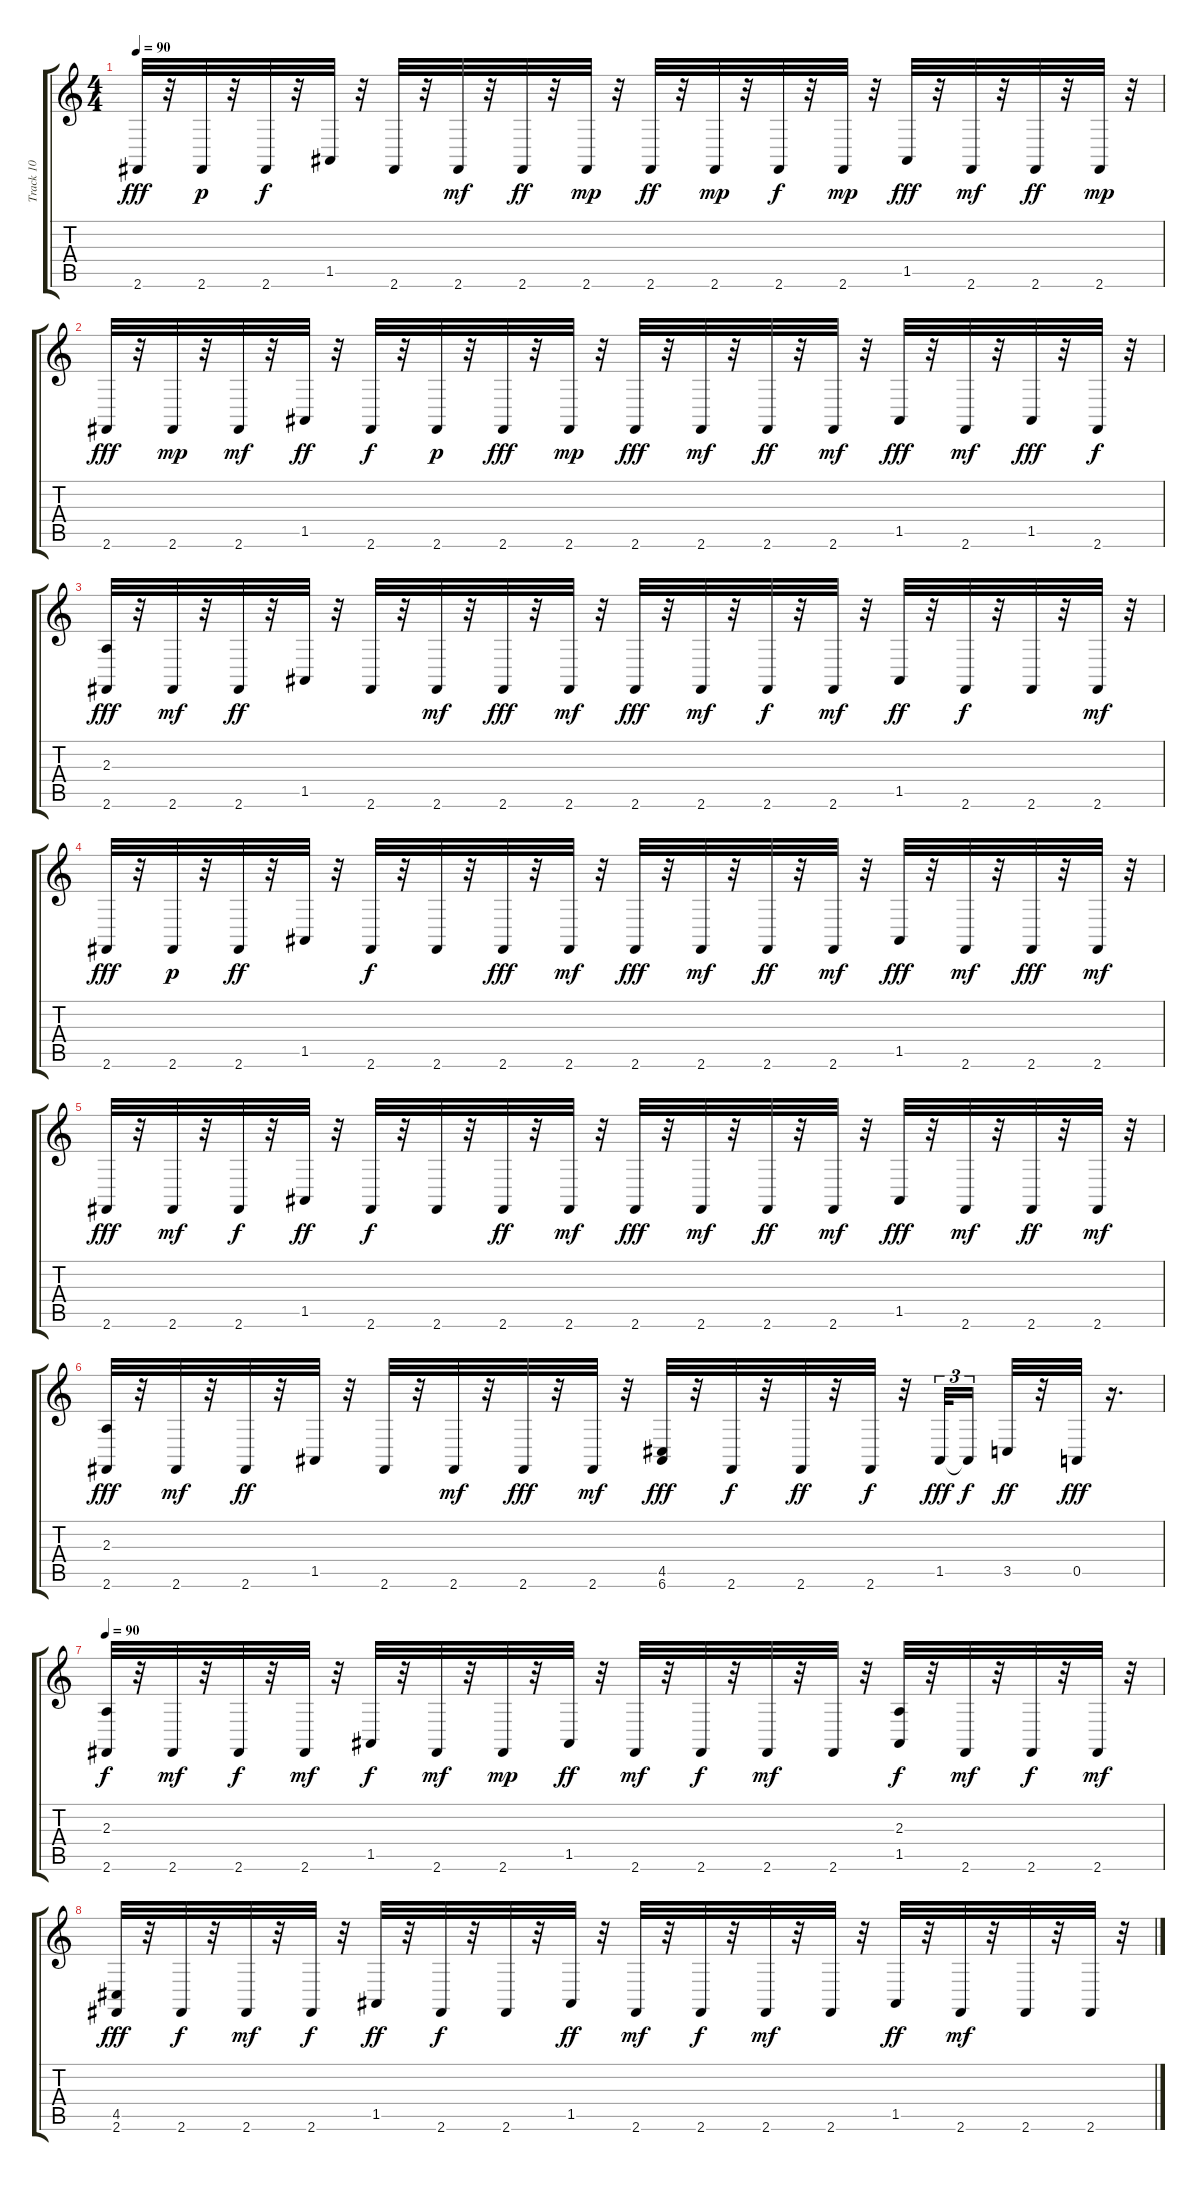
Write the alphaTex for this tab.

\track ("Track 10" "Track 10") {instrument brightacousticpiano}
\staff {score tabs}
\tuning (E4 B3 G3 D3 A2 E2) {hide}
\ts (4 4)
\tempo 90
\clef g2
\ks c
2.6.32{dy fff} r.32 2.6.32{dy p} r.32 2.6.32{dy f} r.32 1.5.32 r.32 2.6.32 r.32 2.6.32{dy mf} r.32 2.6.32{dy ff} r.32 2.6.32{dy mp} r.32 2.6.32{dy ff} r.32 2.6.32{dy mp} r.32 2.6.32{dy f} r.32 2.6.32{dy mp} r.32 1.5.32{dy fff} r.32 2.6.32{dy mf} r.32 2.6.32{dy ff} r.32 2.6.32{dy mp} r.32 |
2.6.32{dy fff} r.32 2.6.32{dy mp} r.32 2.6.32{dy mf} r.32 1.5.32{dy ff} r.32 2.6.32{dy f} r.32 2.6.32{dy p} r.32 2.6.32{dy fff} r.32 2.6.32{dy mp} r.32 2.6.32{dy fff} r.32 2.6.32{dy mf} r.32 2.6.32{dy ff} r.32 2.6.32{dy mf} r.32 1.5.32{dy fff} r.32 2.6.32{dy mf} r.32 1.5.32{dy fff} r.32 2.6.32{dy f} r.32 |
(2.3 2.6).32{dy fff} r.32 2.6.32{dy mf} r.32 2.6.32{dy ff} r.32 1.5.32 r.32 2.6.32 r.32 2.6.32{dy mf} r.32 2.6.32{dy fff} r.32 2.6.32{dy mf} r.32 2.6.32{dy fff} r.32 2.6.32{dy mf} r.32 2.6.32{dy f} r.32 2.6.32{dy mf} r.32 1.5.32{dy ff} r.32 2.6.32{dy f} r.32 2.6.32 r.32 2.6.32{dy mf} r.32 |
2.6.32{dy fff} r.32 2.6.32{dy p} r.32 2.6.32{dy ff} r.32 1.5.32 r.32 2.6.32{dy f} r.32 2.6.32 r.32 2.6.32{dy fff} r.32 2.6.32{dy mf} r.32 2.6.32{dy fff} r.32 2.6.32{dy mf} r.32 2.6.32{dy ff} r.32 2.6.32{dy mf} r.32 1.5.32{dy fff} r.32 2.6.32{dy mf} r.32 2.6.32{dy fff} r.32 2.6.32{dy mf} r.32 |
2.6.32{dy fff} r.32 2.6.32{dy mf} r.32 2.6.32{dy f} r.32 1.5.32{dy ff} r.32 2.6.32{dy f} r.32 2.6.32 r.32 2.6.32{dy ff} r.32 2.6.32{dy mf} r.32 2.6.32{dy fff} r.32 2.6.32{dy mf} r.32 2.6.32{dy ff} r.32 2.6.32{dy mf} r.32 1.5.32{dy fff} r.32 2.6.32{dy mf} r.32 2.6.32{dy ff} r.32 2.6.32{dy mf} r.32 |
(2.3 2.6).32{dy fff} r.32 2.6.32{dy mf} r.32 2.6.32{dy ff} r.32 1.5.32 r.32 2.6.32 r.32 2.6.32{dy mf} r.32 2.6.32{dy fff} r.32 2.6.32{dy mf} r.32 (4.5 6.6).32{dy fff} r.32 2.6.32{dy f} r.32 2.6.32{dy ff} r.32 2.6.32{dy f} r.32 1.5.32{tu (3 2) dy fff} 1.5{t}.16{tu (3 2) dy f} 3.5.32{dy ff} r.32 0.5.32{dy fff} r.16{d} |
\tempo 90
(2.3 2.6).32{dy f} r.32 2.6.32{dy mf} r.32 2.6.32{dy f} r.32 2.6.32{dy mf} r.32 1.5.32{dy f} r.32 2.6.32{dy mf} r.32 2.6.32{dy mp} r.32 1.5.32{dy ff} r.32 2.6.32{dy mf} r.32 2.6.32{dy f} r.32 2.6.32{dy mf} r.32 2.6.32 r.32 (2.3 1.5).32{dy f} r.32 2.6.32{dy mf} r.32 2.6.32{dy f} r.32 2.6.32{dy mf} r.32 |
(4.5 2.6).32{dy fff} r.32 2.6.32{dy f} r.32 2.6.32{dy mf} r.32 2.6.32{dy f} r.32 1.5.32{dy ff} r.32 2.6.32{dy f} r.32 2.6.32 r.32 1.5.32{dy ff} r.32 2.6.32{dy mf} r.32 2.6.32{dy f} r.32 2.6.32{dy mf} r.32 2.6.32 r.32 1.5.32{dy ff} r.32 2.6.32{dy mf} r.32 2.6.32 r.32 2.6.32 r.32
